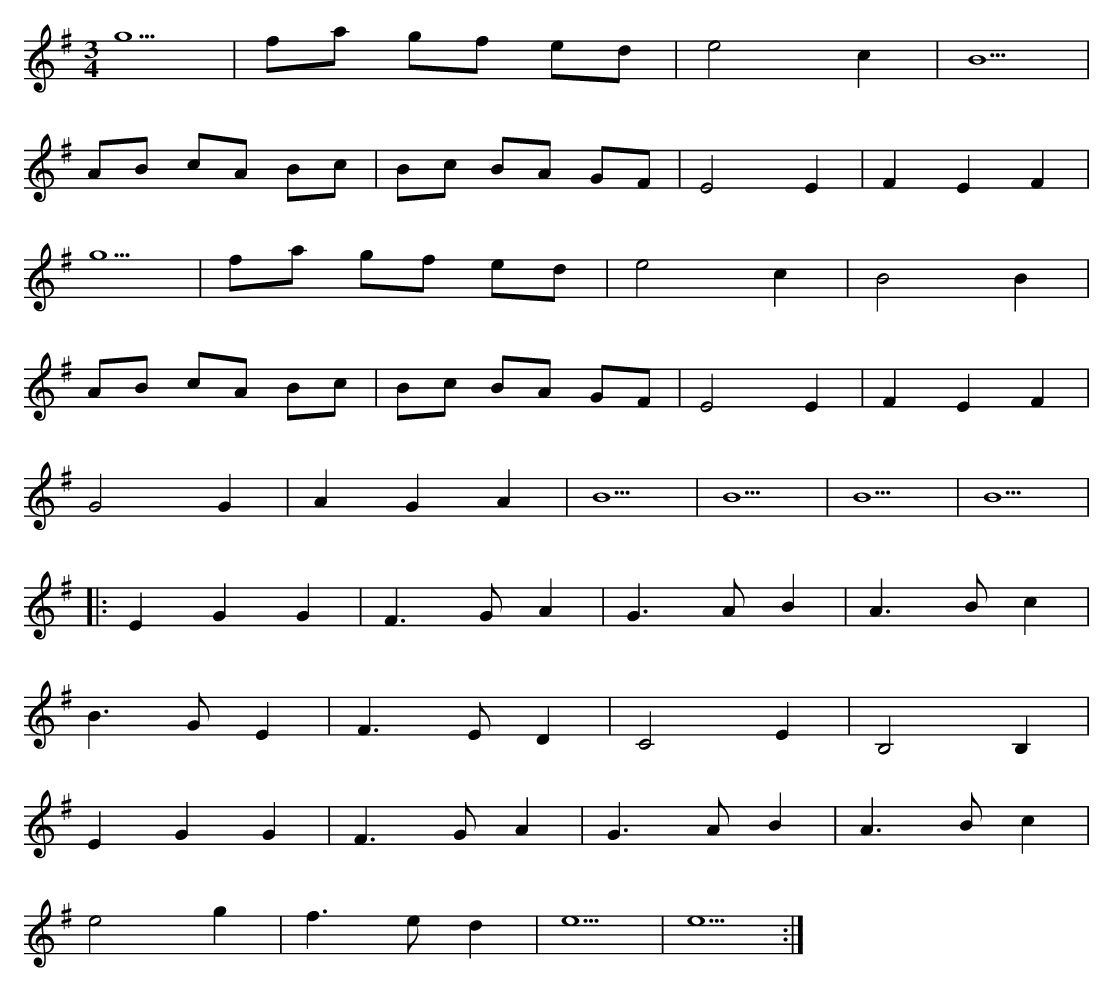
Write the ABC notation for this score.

X:1
M:3/4
K:Emin
g5|fa gf ed|e4 c2|B5|
AB cA Bc|Bc BA GF|E4 E2|F2 E2 F2|
g5|fa gf ed|e4 c2|B4 B2|
AB cA Bc|Bc BA GF|E4 E2|F2 E2 F2|
G4 G2| A2 G2 A2|B5|B5|B5|B5|
|:E2G2G2|F3 G A2|G3 A B2|A3 B c2|
B3 G E2| F3 E D2|C4 E2|B,4 B,2|
E2G2G2|F3 G A2|G3 A B2|A3 B c2|
e4 g2|f3 e d2|e5|e5:|
